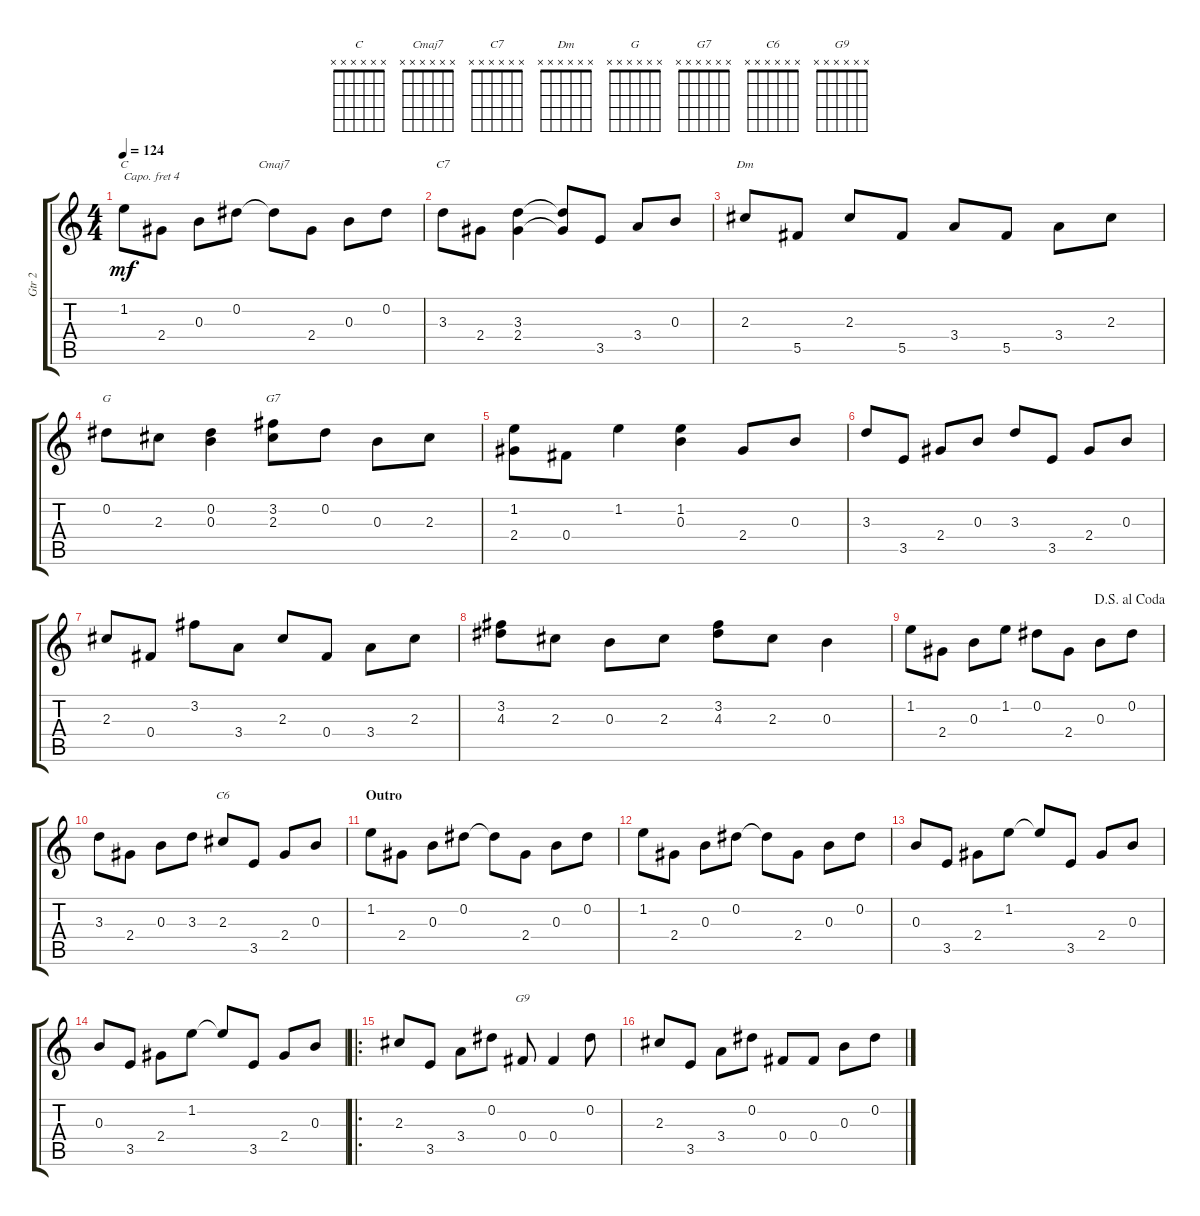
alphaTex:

\track ("Gtr 2" "Gtr 2") {instrument acousticguitarnylon}
\staff {score tabs}
\capo 4
\tuning (E4 B3 G3 D3 A2 E2) {hide}
\chord ("C" x x x x x x)
\chord ("Cmaj7" x x x x x x)
\chord ("C7" x x x x x x)
\chord ("Dm" x x x x x x)
\chord ("G" x x x x x x)
\chord ("G7" x x x x x x)
\chord ("C6" x x x x x x)
\chord ("G9" x x x x x x)
\ts (4 4)
\tempo 124
\clef g2
\ks c
1.2.8{ch "C" dy mf} 2.4.8 0.3.8 0.2.8 0.2{t}.8{ch "Cmaj7"} 2.4.8 0.3.8 0.2.8 |
3.3.8{ch "C7"} 2.4.8 (3.3 2.4).4 (3.3{t} 2.4{t}).8 3.5.8 3.4.8 0.3.8 |
2.3.8{ch "Dm"} 5.5.8 2.3.8 5.5.8 3.4.8 5.5.8 3.4.8 2.3.8 |
0.2.8{ch "G"} 2.3.8 (0.2 0.3).4 (3.2 2.3).8{ch "G7"} 0.2.8 0.3.8 2.3.8 |
(1.2 2.4).8 0.4.8 1.2.4 (1.2 0.3).4 2.4.8 0.3.8 |
3.3.8 3.5.8 2.4.8 0.3.8 3.3.8 3.5.8 2.4.8 0.3.8 |
2.3.8 0.4.8 3.2.8 3.4.8 2.3.8 0.4.8 3.4.8 2.3.8 |
(3.2 4.3).8 2.3.8 0.3.8 2.3.8 (3.2 4.3).8 2.3.8 0.3.4 |
\jump dalsegnoalcoda
1.2.8 2.4.8 0.3.8 1.2.8 0.2.8 2.4.8 0.3.8 0.2.8 |
3.3.8 2.4.8 0.3.8 3.3.8 2.3.8{ch "C6"} 3.5.8 2.4.8 0.3.8 |
\section ("" "Outro")
1.2.8 2.4.8 0.3.8 0.2.8 0.2{t}.8 2.4.8 0.3.8 0.2.8 |
1.2.8 2.4.8 0.3.8 0.2.8 0.2{t}.8 2.4.8 0.3.8 0.2.8 |
0.3.8 3.5.8 2.4.8 1.2.8 1.2{t}.8 3.5.8 2.4.8 0.3.8 |
0.3.8 3.5.8 2.4.8 1.2.8 1.2{t}.8 3.5.8 2.4.8 0.3.8 |
\ro
2.3.8 3.5.8 3.4.8 0.2.8 0.4.8{ch "G9"} 0.4.4 0.2.8 |
2.3.8 3.5.8 3.4.8 0.2.8 0.4.8 0.4.8 0.3.8 0.2.8
